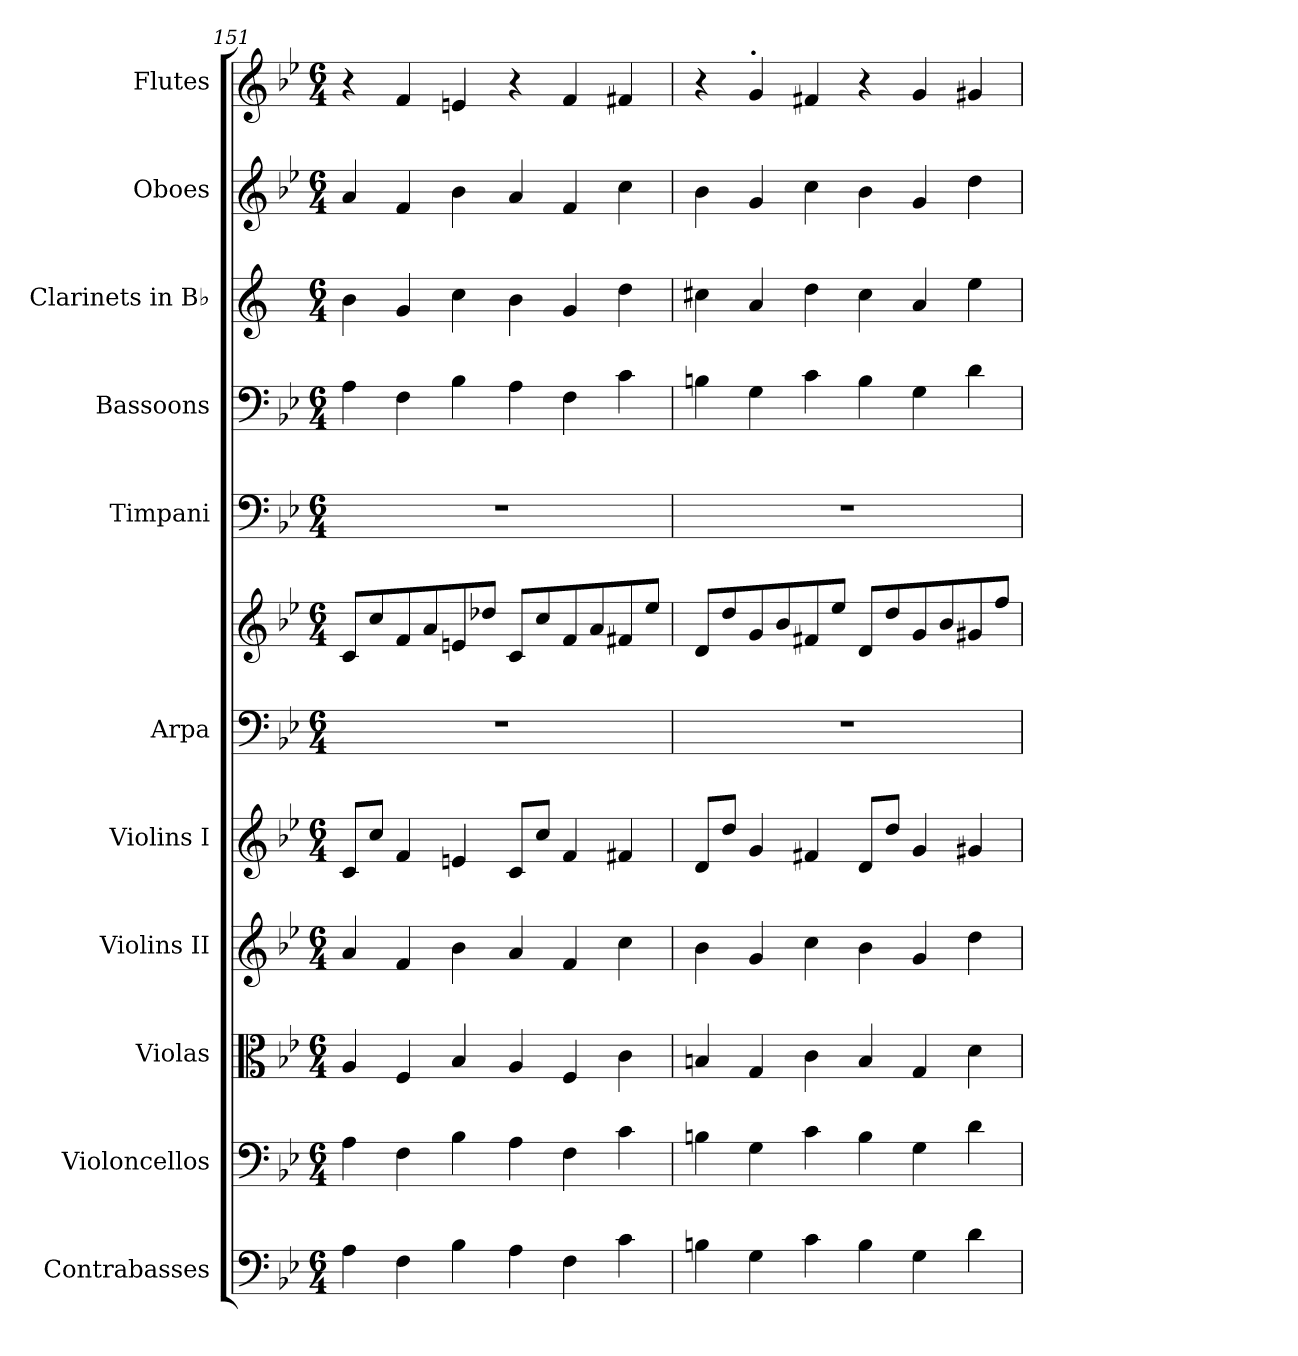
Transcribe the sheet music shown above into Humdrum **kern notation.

**kern	**kern	**kern	**kern	**kern	**kern	**kern	**kern	**kern	**kern	**kern	**kern
*part11	*part10	*part9	*part8	*part7	*part6	*part6	*part5	*part4	*part3	*part2	*part1
*staff12	*staff11	*staff10	*staff9	*staff8	*staff7	*staff6	*staff5	*staff4	*staff3	*staff2	*staff1
*I"Contrabasses	*I"Violoncellos	*I"Violas	*I"Violins II	*I"Violins I	*I"Arpa	*	*I"Timpani	*I"Bassoons	*I"Clarinets in B♭	*I"Oboes	*I"Flutes
*I'Cb.	*I'Vc.	*I'Vla.	*I'Vln. II	*I'Vln. I	*I'Arp.	*	*I'Timp.	*I'Bsn.	*	*I'Ob.	*I'Fl.
!!LO:PB:g=z
*clefF4	*clefF4	*clefC3	*clefG2	*clefG2	*clefF4	*clefG2	*clefF4	*clefF4	*clefG2	*clefG2	*clefG2
*ITrd7c12	*	*	*	*	*	*	*	*	*ITrd1c2	*	*
*k[b-e-]	*k[b-e-]	*k[b-e-]	*k[b-e-]	*k[b-e-]	*k[b-e-]	*k[b-e-]	*k[b-e-]	*k[b-e-]	*k[b-e-]	*k[b-e-]	*k[b-e-]
*M6/4	*M6/4	*M6/4	*M6/4	*M6/4	*M6/4	*M6/4	*M6/4	*M6/4	*M6/4	*M6/4	*M6/4
=151	=151	=151	=151	=151	=151	=151	=151	=151	=151	=151	=151
4AA\	4A\	4A/	4a/	8c/L	1.r	8c/L	1.r	4A\	4a\	4a/	4r
.	.	.	.	8cc/J	.	8cc/	.	.	.	.	.
4FF\	4F\	4F/	4f/	4f/	.	8f/	.	4F\	4f/	4f/	4f/
.	.	.	.	.	.	8a/	.	.	.	.	.
4BB-\	4B-\	4B-/	4b-\	4en/	.	8en/	.	4B-\	4b-\	4b-\	4en/
.	.	.	.	.	.	8dd-X/J	.	.	.	.	.
4AA\	4A\	4A/	4a/	8c/L	.	8c/L	.	4A\	4a\	4a/	4r
.	.	.	.	8cc/J	.	8cc/	.	.	.	.	.
4FF\	4F\	4F/	4f/	4f/	.	8f/	.	4F\	4f/	4f/	4f/
.	.	.	.	.	.	8a/	.	.	.	.	.
4C\	4c\	4c\	4cc\	4f#X/	.	8f#X/	.	4c\	4cc\	4cc\	4f#X/
.	.	.	.	.	.	8ee-/J	.	.	.	.	.
=152	=152	=152	=152	=152	=152	=152	=152	=152	=152	=152	=152
4BBn\	4Bn\	4Bn/	4b-\	8d/L	1.r	8d/L	1.r	4Bn\	4bn\	4b-\	4r
.	.	.	.	8dd/J	.	8dd/	.	.	.	.	.
!	!	!	!	!	!	!	!	!	!	!	!LO:TX:a:B:t=.
4GG\	4G\	4G/	4g/	4g/	.	8g/	.	4G\	4g/	4g/	4g/
.	.	.	.	.	.	8b-/	.	.	.	.	.
4C\	4c\	4c\	4cc\	4f#X/	.	8f#X/	.	4c\	4cc\	4cc\	4f#X/
.	.	.	.	.	.	8ee-/J	.	.	.	.	.
4BB\	4B\	4B/	4b-\	8d/L	.	8d/L	.	4B\	4b\	4b-\	4r
.	.	.	.	8dd/J	.	8dd/	.	.	.	.	.
4GG\	4G\	4G/	4g/	4g/	.	8g/	.	4G\	4g/	4g/	4g/
.	.	.	.	.	.	8b-/	.	.	.	.	.
4D\	4d\	4d\	4dd\	4g#X/	.	8g#X/	.	4d\	4dd\	4dd\	4g#X/
.	.	.	.	.	.	8ff/J	.	.	.	.	.
=	=	=	=	=	=	=	=	=	=	=	=
*-	*-	*-	*-	*-	*-	*-	*-	*-	*-	*-	*-
